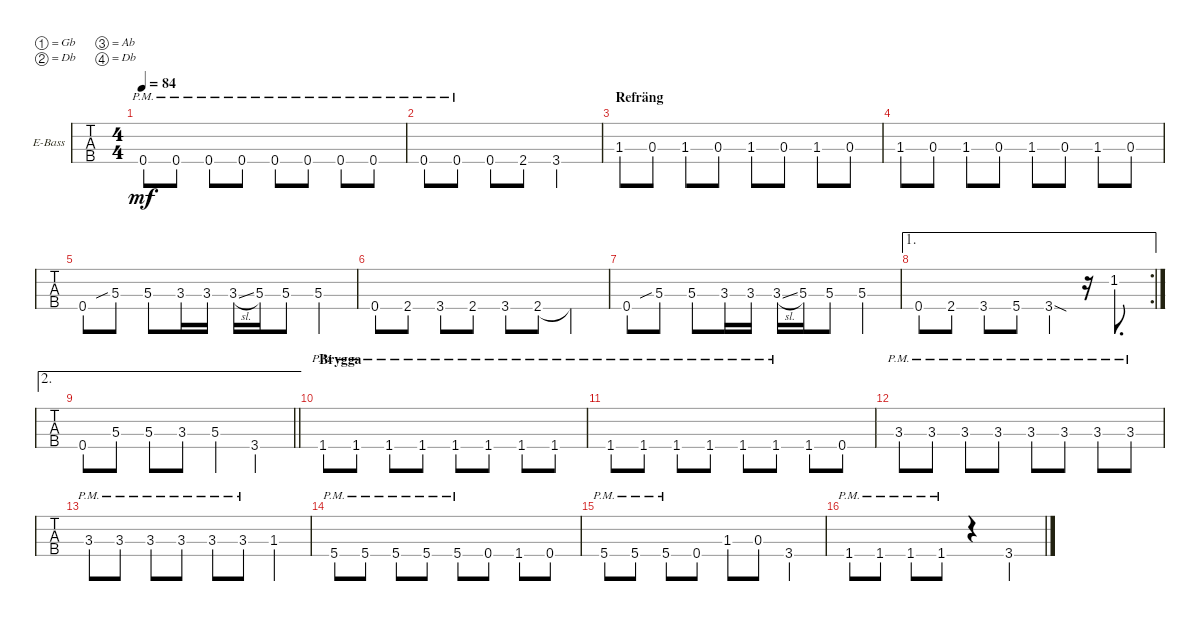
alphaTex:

\defaultSystemsLayout 4
\bracketExtendMode groupsimilarinstruments
\firstSystemTrackNameOrientation horizontal
\otherSystemsTrackNameOrientation horizontal
\track ("Electric Bass" "E-Bass") {instrument electricbassfinger}
\staff {tabs}
\tuning (Gb2 Db2 Ab1 Db1)
\ts (4 4)
\tempo 84
\clef f4
\ks dminor
0.4{pm}.8{dy mf} 0.4{pm}.8 0.4{pm}.8 0.4{pm}.8 0.4{pm}.8 0.4{pm}.8 0.4{pm}.8 0.4{pm}.8 |
0.4{pm}.8 0.4{pm}.8 0.4.8 2.4.8 3.4.2 |
\section ("" "Refräng")
1.3.8 0.3.8 1.3.8 0.3.8 1.3.8 0.3.8 1.3.8 0.3.8 |
1.3.8 0.3.8 1.3.8 0.3.8 1.3.8 0.3.8 1.3.8 0.3.8 |
0.4.8 5.3{sib}.8 5.3.8 3.3.16 3.3.16 3.3{sl}.16 5.3.16 5.3.8 5.3.4 |
0.4.8 2.4.8 3.4.8 2.4.8 3.4.8 2.4.8 2.4{t}.4 |
0.4.8 5.3{sib}.8 5.3.8 3.3.16 3.3.16 3.3{sl}.16 5.3.16 5.3.8 5.3.4 |
\ae 1
\rc 2
0.4.8 2.4.8 3.4.8 5.4.8 3.4{sod}.4 r.16 1.2.8{d} |
\ae 2
\barLineRight lightlight
0.4.8 5.3.8 5.3.8 3.3.8 5.3.4 3.4.4 |
\section ("" "Brygga")
1.4{pm}.8 1.4{pm}.8 1.4{pm}.8 1.4{pm}.8 1.4{pm}.8 1.4{pm}.8 1.4{pm}.8 1.4{pm}.8 |
1.4{pm}.8 1.4{pm}.8 1.4{pm}.8 1.4{pm}.8 1.4{pm}.8 1.4{pm}.8 1.4.8 0.4.8 |
3.3{pm}.8 3.3{pm}.8 3.3{pm}.8 3.3{pm}.8 3.3{pm}.8 3.3{pm}.8 3.3{pm}.8 3.3{pm}.8 |
3.3{pm}.8 3.3{pm}.8 3.3{pm}.8 3.3{pm}.8 3.3{pm}.8 3.3{pm}.8 1.3.4 |
5.4{pm}.8 5.4{pm}.8 5.4{pm}.8 5.4{pm}.8 5.4{pm}.8 0.4.8 1.4.8 0.4.8 |
5.4{pm}.8 5.4{pm}.8 5.4{pm}.8 0.4.8 1.3.8 0.3.8 3.4.4 |
1.4{pm}.8 1.4{pm}.8 1.4{pm}.8 1.4{pm}.8 r.4 3.4.4
